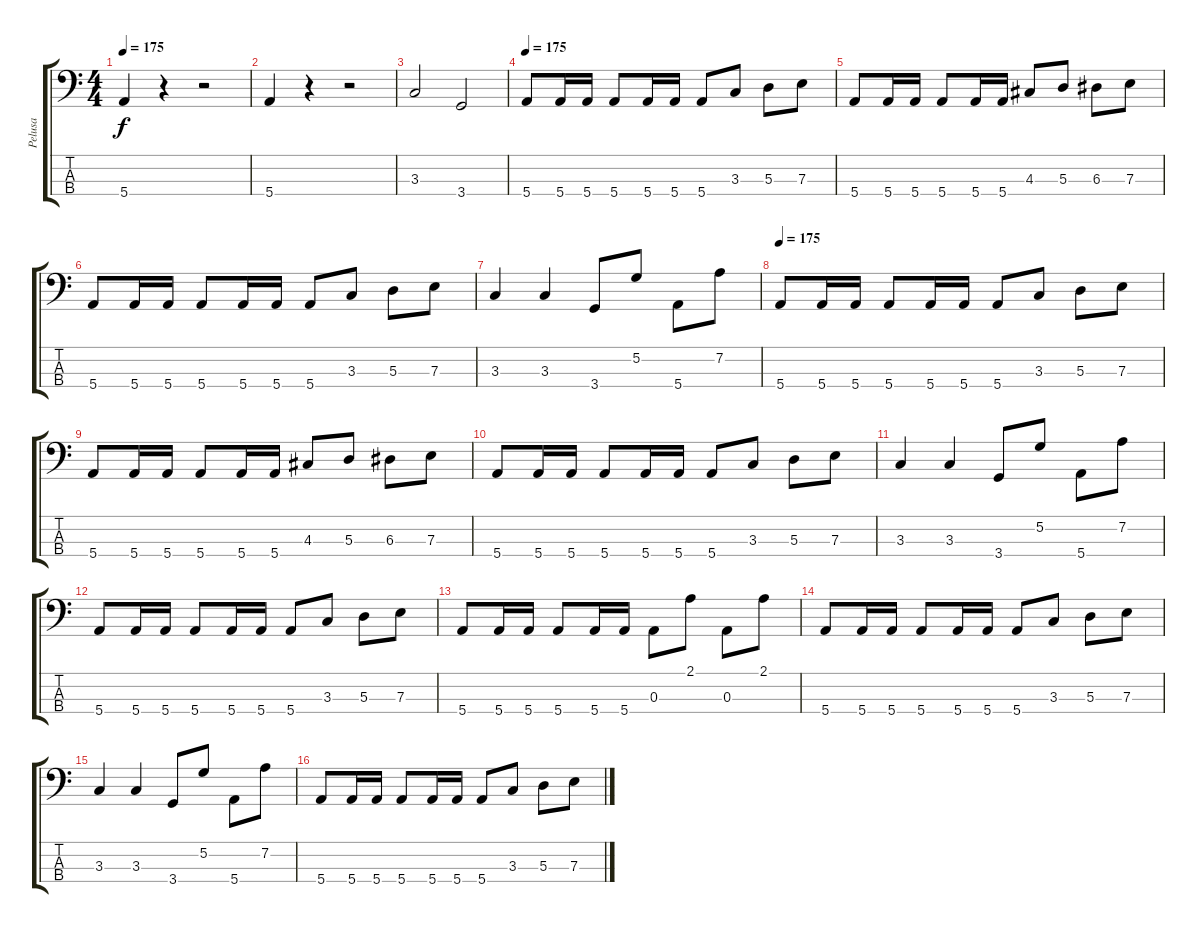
\track ("Pelusa" "Pelusa") {instrument electricbassfinger}
\staff {score tabs}
\tuning (G2 D2 A1 E1) {hide}
\ts (4 4)
\tempo 175
\clef f4
\ks c
5.4.4{dy f} r.4 r.2 |
5.4.4 r.4 r.2 |
3.3.2 3.4.2 |
\tempo 175
5.4.8 5.4.16 5.4.16 5.4.8 5.4.16 5.4.16 5.4.8 3.3.8 5.3.8 7.3.8 |
5.4.8 5.4.16 5.4.16 5.4.8 5.4.16 5.4.16 4.3.8 5.3.8 6.3.8 7.3.8 |
5.4.8 5.4.16 5.4.16 5.4.8 5.4.16 5.4.16 5.4.8 3.3.8 5.3.8 7.3.8 |
3.3.4 3.3.4 3.4.8 5.2.8 5.4.8 7.2.8 |
\tempo 175
5.4.8 5.4.16 5.4.16 5.4.8 5.4.16 5.4.16 5.4.8 3.3.8 5.3.8 7.3.8 |
5.4.8 5.4.16 5.4.16 5.4.8 5.4.16 5.4.16 4.3.8 5.3.8 6.3.8 7.3.8 |
5.4.8 5.4.16 5.4.16 5.4.8 5.4.16 5.4.16 5.4.8 3.3.8 5.3.8 7.3.8 |
3.3.4 3.3.4 3.4.8 5.2.8 5.4.8 7.2.8 |
5.4.8 5.4.16 5.4.16 5.4.8 5.4.16 5.4.16 5.4.8 3.3.8 5.3.8 7.3.8 |
5.4.8 5.4.16 5.4.16 5.4.8 5.4.16 5.4.16 0.3.8 2.1.8 0.3.8 2.1.8 |
5.4.8 5.4.16 5.4.16 5.4.8 5.4.16 5.4.16 5.4.8 3.3.8 5.3.8 7.3.8 |
3.3.4 3.3.4 3.4.8 5.2.8 5.4.8 7.2.8 |
5.4.8 5.4.16 5.4.16 5.4.8 5.4.16 5.4.16 5.4.8 3.3.8 5.3.8 7.3.8
